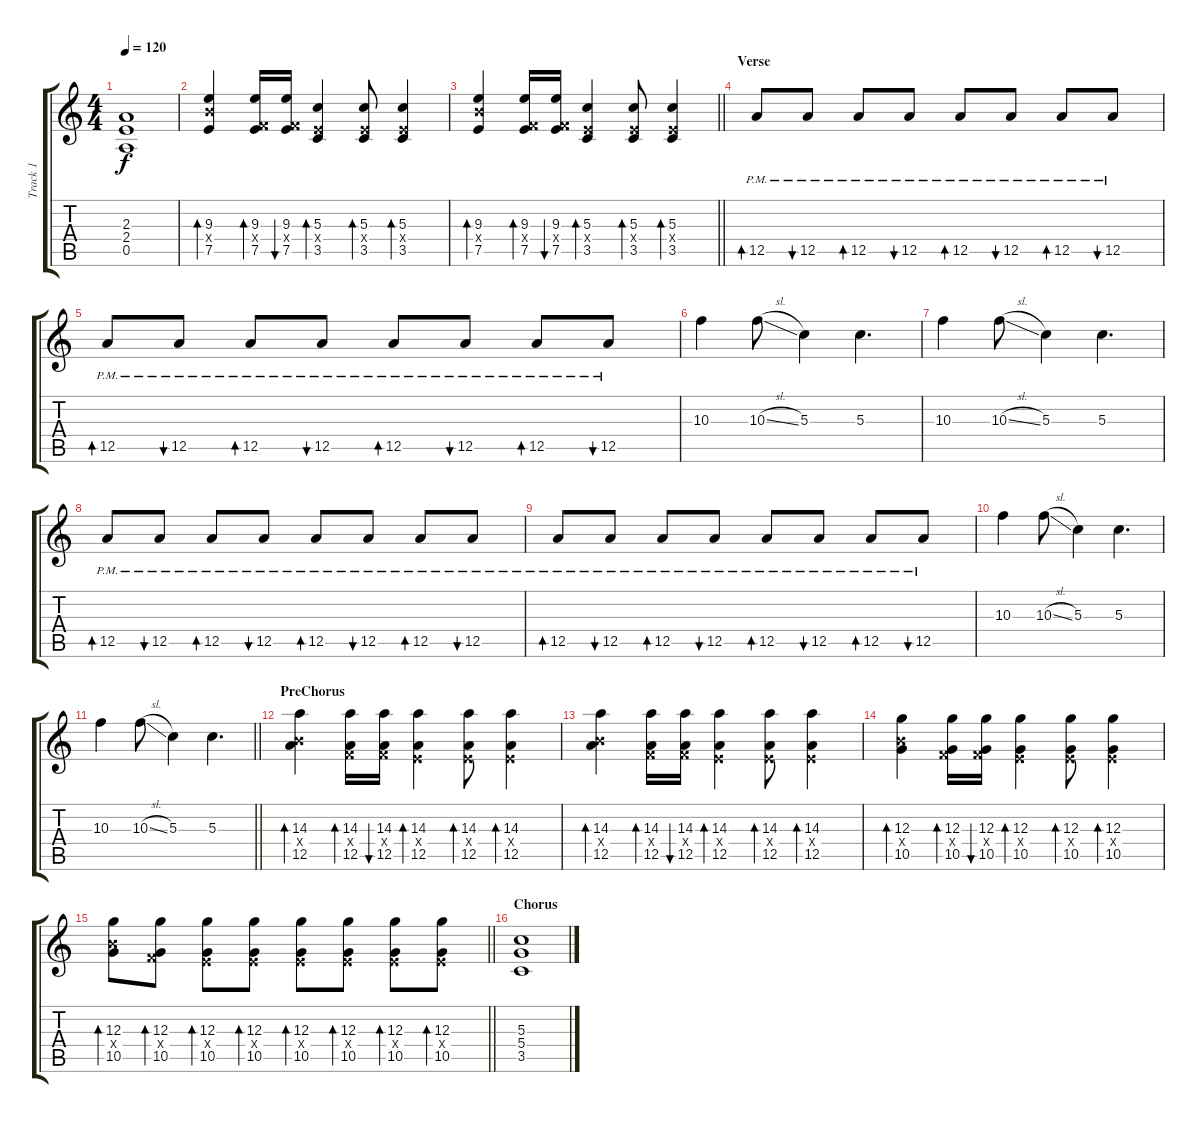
\track ("Track 1" "Track 1") {instrument overdrivenguitar}
\staff {score tabs}
\tuning (E4 B3 G3 D3 A2 E2) {hide}
\ts (4 4)
\tempo 120
\clef g2
\ks c
(2.3{t} 2.4{t} 0.5{t}).1{dy f} |
(9.3 9.4{x} 7.5).4{bd 60} (9.3 3.4{x} 7.5).16{bd 60} (9.3 3.4{x} 7.5).16{bu 60} (5.3 2.4{x} 3.5).4{bd 60} (5.3 2.4{x} 3.5).8{bd 60} (5.3 2.4{x} 3.5).4{bd 60} |
\barLineRight lightlight
(9.3 9.4{x} 7.5).4{bd 60} (9.3 3.4{x} 7.5).16{bd 60} (9.3 3.4{x} 7.5).16{bu 60} (5.3 2.4{x} 3.5).4{bd 60} (5.3 2.4{x} 3.5).8{bd 60} (5.3 2.4{x} 3.5).4{bd 60} |
\section ("" "Verse")
12.5{pm}.8{bd 60} 12.5{pm}.8{bu 60} 12.5{pm}.8{bd 60} 12.5{pm}.8{bu 60} 12.5{pm}.8{bd 60} 12.5{pm}.8{bu 60} 12.5{pm}.8{bd 60} 12.5{pm}.8{bu 60} |
12.5{pm}.8{bd 60} 12.5{pm}.8{bu 60} 12.5{pm}.8{bd 60} 12.5{pm}.8{bu 60} 12.5{pm}.8{bd 60} 12.5{pm}.8{bu 60} 12.5{pm}.8{bd 60} 12.5{pm}.8{bu 60} |
10.3.4 10.3{sl}.8 5.3.4 5.3.4{d} |
10.3.4 10.3{sl}.8 5.3.4 5.3.4{d} |
12.5{pm}.8{bd 60} 12.5{pm}.8{bu 60} 12.5{pm}.8{bd 60} 12.5{pm}.8{bu 60} 12.5{pm}.8{bd 60} 12.5{pm}.8{bu 60} 12.5{pm}.8{bd 60} 12.5{pm}.8{bu 60} |
12.5{pm}.8{bd 60} 12.5{pm}.8{bu 60} 12.5{pm}.8{bd 60} 12.5{pm}.8{bu 60} 12.5{pm}.8{bd 60} 12.5{pm}.8{bu 60} 12.5{pm}.8{bd 60} 12.5{pm}.8{bu 60} |
10.3.4 10.3{sl}.8 5.3.4 5.3.4{d} |
\barLineRight lightlight
10.3.4 10.3{sl}.8 5.3.4 5.3.4{d} |
\section ("" "PreChorus")
(14.3 9.4{x} 12.5).4{bd 60} (14.3 3.4{x} 12.5).16{bd 60} (14.3 3.4{x} 12.5).16{bu 60} (14.3 2.4{x} 12.5).4{bd 60} (14.3 2.4{x} 12.5).8{bd 60} (14.3 2.4{x} 12.5).4{bd 60} |
(14.3 9.4{x} 12.5).4{bd 60} (14.3 3.4{x} 12.5).16{bd 60} (14.3 3.4{x} 12.5).16{bu 60} (14.3 2.4{x} 12.5).4{bd 60} (14.3 2.4{x} 12.5).8{bd 60} (14.3 2.4{x} 12.5).4{bd 60} |
(12.3 9.4{x} 10.5).4{bd 60} (12.3 3.4{x} 10.5).16{bd 60} (12.3 3.4{x} 10.5).16{bu 60} (12.3 2.4{x} 10.5).4{bd 60} (12.3 2.4{x} 10.5).8{bd 60} (12.3 2.4{x} 10.5).4{bd 60} |
\barLineRight lightlight
(12.3 9.4{x} 10.5).8{bd 60} (12.3 3.4{x} 10.5).8{bd 60} (12.3 2.4{x} 10.5).8{bd 60} (12.3 2.4{x} 10.5).8{bd 60} (12.3 2.4{x} 10.5).8{bd 60} (12.3 2.4{x} 10.5).8{bd 60} (12.3 2.4{x} 10.5).8{bd 60} (12.3 2.4{x} 10.5).8{bd 60} |
\section ("" "Chorus")
(5.3 5.4 3.5).1
